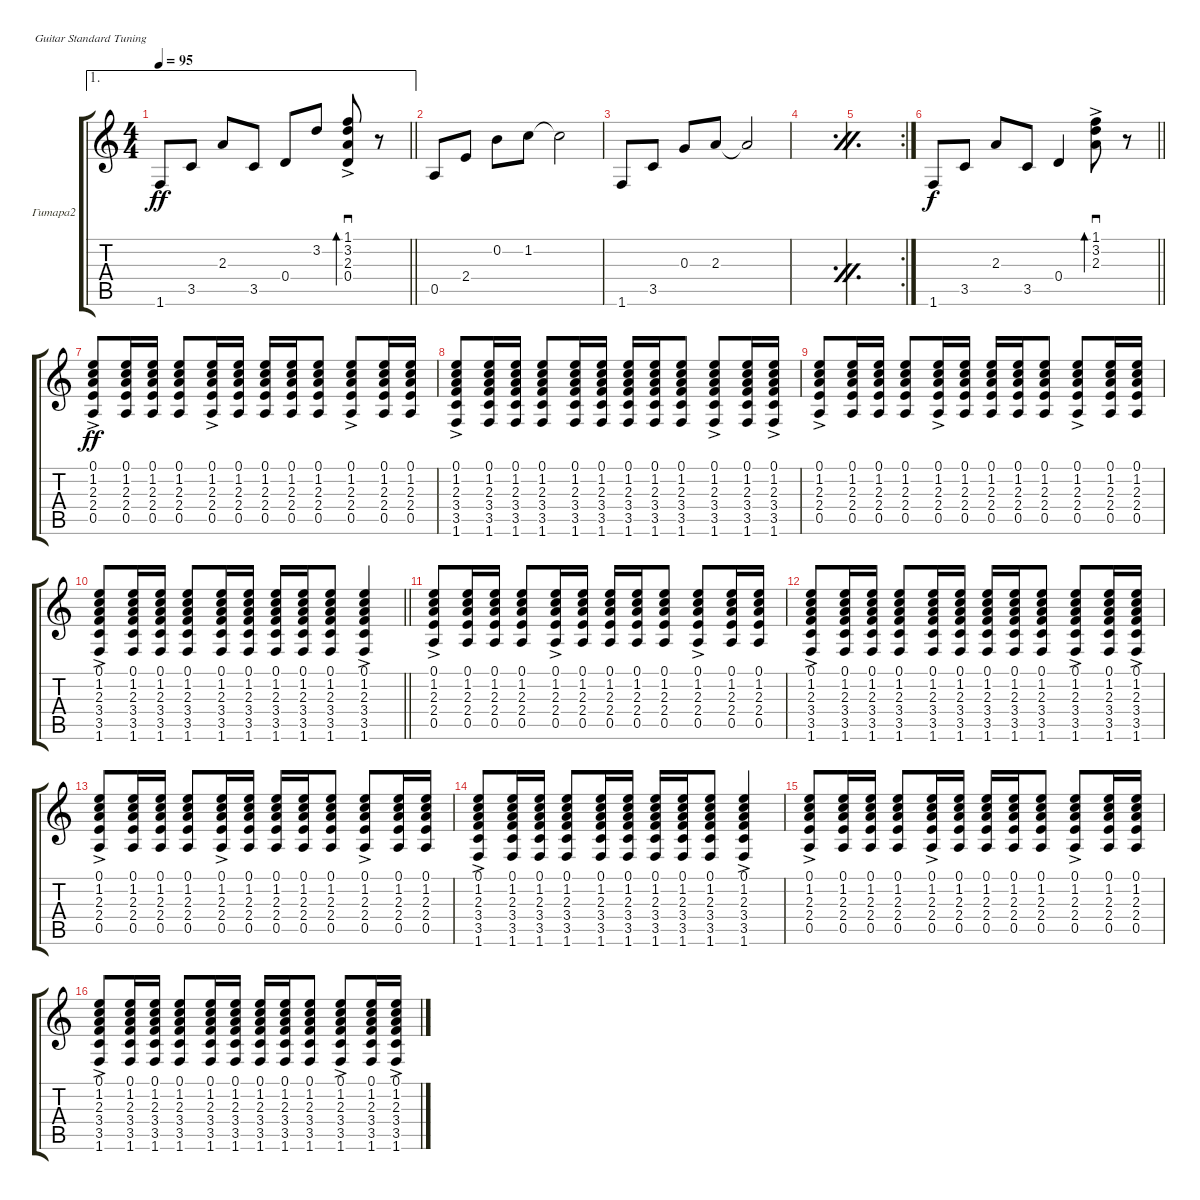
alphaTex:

\defaultSystemsLayout 4
\bracketExtendMode groupsimilarinstruments
\firstSystemTrackNameOrientation horizontal
\otherSystemsTrackNameOrientation horizontal
\track ("Гитара2" "Гитара2") {instrument acousticguitarsteel}
\staff {score tabs}
\tuning (E4 B3 G3 D3 A2 E2)
\ae 1
\ts (4 4)
\tempo 95
\clef g2
\barLineRight lightlight
\ks c
1.6.8{dy ff} 3.5.8 2.3.8 3.5.8 0.4.8 3.2.8 (1.1{ac} 3.2 2.3 0.4).8{sd bd 30} r.8 |
0.5.8 2.4.8 0.2.8 1.2.8 1.2{t}.2 |
1.6.8 3.5.8 0.3.8 2.3.8 2.3{t}.2 |
\simile firstofdouble
|
\rc 2
\simile secondofdouble
|
\simile none
\barLineRight lightlight
1.6.8{dy f} 3.5.8 2.3.8 3.5.8 0.4.4 (2.3 3.2 1.1{ac}).8{sd bd 30} r.8 |
(0.5{ac} 2.4{ac} 2.3{ac} 1.2{ac} 0.1{ac}).8{dy ff} (0.1 1.2 2.3 2.4 0.5).16 (0.5 2.4 2.3 1.2 0.1).16 (0.1 1.2 2.3 2.4 0.5).8 (0.5{ac} 2.4{ac} 2.3{ac} 1.2{ac} 0.1).16 (0.1 1.2 2.3 2.4 0.5).16 (0.5 2.4 2.3 1.2 0.1).16 (0.1 1.2 2.3 2.4 0.5).16 (0.5 2.4 2.3 1.2 0.1).8 (0.1{ac} 1.2{ac} 2.3{ac} 2.4{ac} 0.5{ac}).8 (0.5 2.4 2.3 1.2 0.1).16 (0.1 1.2 2.3 2.4 0.5).16 |
(1.6{ac} 3.5{ac} 3.4{ac} 2.3{ac} 1.2{ac} 0.1{ac}).8 (0.1 1.2 2.3 3.4 3.5 1.6).16 (1.6 3.5 3.4 2.3 1.2 0.1).16 (1.6 3.5 3.4 2.3 1.2 0.1).8 (0.1 1.2 2.3 3.4 3.5 1.6).16 (1.6 3.5 3.4 2.3 1.2 0.1).16 (0.1 1.2 2.3 3.4 3.5 1.6).16 (1.6 3.5 3.4 2.3 1.2 0.1).16 (0.1 1.2 2.3 3.4 3.5 1.6).8 (1.6{ac} 3.5{ac} 3.4{ac} 2.3{ac} 1.2{ac} 0.1{ac}).8 (1.6 3.5 3.4 2.3 1.2 0.1).16 (0.1{ac} 1.2{ac} 2.3{ac} 3.4{ac} 3.5{ac} 1.6{ac}).16 |
(0.5{ac} 2.4{ac} 2.3{ac} 1.2{ac} 0.1{ac}).8 (0.1 1.2 2.3 2.4 0.5).16 (0.5 2.4 2.3 1.2 0.1).16 (0.1 1.2 2.3 2.4 0.5).8 (0.5{ac} 2.4{ac} 2.3{ac} 1.2{ac} 0.1).16 (0.1 1.2 2.3 2.4 0.5).16 (0.5 2.4 2.3 1.2 0.1).16 (0.1 1.2 2.3 2.4 0.5).16 (0.5 2.4 2.3 1.2 0.1).8 (0.1{ac} 1.2{ac} 2.3{ac} 2.4{ac} 0.5{ac}).8 (0.5 2.4 2.3 1.2 0.1).16 (0.1 1.2 2.3 2.4 0.5).16 |
\barLineRight lightlight
(1.6{ac} 3.5{ac} 3.4{ac} 2.3{ac} 1.2{ac} 0.1{ac}).8 (0.1 1.2 2.3 3.4 3.5 1.6).16 (1.6 3.5 3.4 2.3 1.2 0.1).16 (1.6 3.5 3.4 2.3 1.2 0.1).8 (0.1 1.2 2.3 3.4 3.5 1.6).16 (1.6 3.5 3.4 2.3 1.2 0.1).16 (0.1 1.2 2.3 3.4 3.5 1.6).16 (1.6 3.5 3.4 2.3 1.2 0.1).16 (0.1 1.2 2.3 3.4 3.5 1.6).8 (0.1{ac} 1.2{ac} 2.3{ac} 3.4{ac} 3.5{ac} 1.6{ac}).4 |
(0.5{ac} 2.4{ac} 2.3{ac} 1.2{ac} 0.1{ac}).8 (0.1 1.2 2.3 2.4 0.5).16 (0.5 2.4 2.3 1.2 0.1).16 (0.1 1.2 2.3 2.4 0.5).8 (0.5{ac} 2.4{ac} 2.3{ac} 1.2{ac} 0.1).16 (0.1 1.2 2.3 2.4 0.5).16 (0.5 2.4 2.3 1.2 0.1).16 (0.1 1.2 2.3 2.4 0.5).16 (0.5 2.4 2.3 1.2 0.1).8 (0.1{ac} 1.2{ac} 2.3{ac} 2.4{ac} 0.5{ac}).8 (0.5 2.4 2.3 1.2 0.1).16 (0.1 1.2 2.3 2.4 0.5).16 |
(1.6{ac} 3.5{ac} 3.4{ac} 2.3{ac} 1.2{ac} 0.1{ac}).8 (0.1 1.2 2.3 3.4 3.5 1.6).16 (1.6 3.5 3.4 2.3 1.2 0.1).16 (1.6 3.5 3.4 2.3 1.2 0.1).8 (0.1 1.2 2.3 3.4 3.5 1.6).16 (1.6 3.5 3.4 2.3 1.2 0.1).16 (0.1 1.2 2.3 3.4 3.5 1.6).16 (1.6 3.5 3.4 2.3 1.2 0.1).16 (0.1 1.2 2.3 3.4 3.5 1.6).8 (1.6{ac} 3.5{ac} 3.4{ac} 2.3{ac} 1.2{ac} 0.1{ac}).8 (1.6 3.5 3.4 2.3 1.2 0.1).16 (0.1{ac} 1.2{ac} 2.3{ac} 3.4{ac} 3.5{ac} 1.6{ac}).16 |
(0.5{ac} 2.4{ac} 2.3{ac} 1.2{ac} 0.1{ac}).8 (0.1 1.2 2.3 2.4 0.5).16 (0.5 2.4 2.3 1.2 0.1).16 (0.1 1.2 2.3 2.4 0.5).8 (0.5{ac} 2.4{ac} 2.3{ac} 1.2{ac} 0.1).16 (0.1 1.2 2.3 2.4 0.5).16 (0.5 2.4 2.3 1.2 0.1).16 (0.1 1.2 2.3 2.4 0.5).16 (0.5 2.4 2.3 1.2 0.1).8 (0.1{ac} 1.2{ac} 2.3{ac} 2.4{ac} 0.5{ac}).8 (0.5 2.4 2.3 1.2 0.1).16 (0.1 1.2 2.3 2.4 0.5).16 |
(1.6{ac} 3.5{ac} 3.4{ac} 2.3{ac} 1.2{ac} 0.1{ac}).8 (0.1 1.2 2.3 3.4 3.5 1.6).16 (1.6 3.5 3.4 2.3 1.2 0.1).16 (1.6 3.5 3.4 2.3 1.2 0.1).8 (0.1 1.2 2.3 3.4 3.5 1.6).16 (1.6 3.5 3.4 2.3 1.2 0.1).16 (0.1 1.2 2.3 3.4 3.5 1.6).16 (1.6 3.5 3.4 2.3 1.2 0.1).16 (0.1 1.2 2.3 3.4 3.5 1.6).8 (0.1{ac} 1.2{ac} 2.3{ac} 3.4{ac} 3.5{ac} 1.6{ac}).4 |
(0.5{ac} 2.4{ac} 2.3{ac} 1.2{ac} 0.1{ac}).8 (0.1 1.2 2.3 2.4 0.5).16 (0.5 2.4 2.3 1.2 0.1).16 (0.1 1.2 2.3 2.4 0.5).8 (0.5{ac} 2.4{ac} 2.3{ac} 1.2{ac} 0.1).16 (0.1 1.2 2.3 2.4 0.5).16 (0.5 2.4 2.3 1.2 0.1).16 (0.1 1.2 2.3 2.4 0.5).16 (0.5 2.4 2.3 1.2 0.1).8 (0.1{ac} 1.2{ac} 2.3{ac} 2.4{ac} 0.5{ac}).8 (0.5 2.4 2.3 1.2 0.1).16 (0.1 1.2 2.3 2.4 0.5).16 |
(1.6{ac} 3.5{ac} 3.4{ac} 2.3{ac} 1.2{ac} 0.1{ac}).8 (0.1 1.2 2.3 3.4 3.5 1.6).16 (1.6 3.5 3.4 2.3 1.2 0.1).16 (1.6 3.5 3.4 2.3 1.2 0.1).8 (0.1 1.2 2.3 3.4 3.5 1.6).16 (1.6 3.5 3.4 2.3 1.2 0.1).16 (0.1 1.2 2.3 3.4 3.5 1.6).16 (1.6 3.5 3.4 2.3 1.2 0.1).16 (0.1 1.2 2.3 3.4 3.5 1.6).8 (1.6{ac} 3.5{ac} 3.4{ac} 2.3{ac} 1.2{ac} 0.1{ac}).8 (1.6 3.5 3.4 2.3 1.2 0.1).16 (0.1{ac} 1.2{ac} 2.3{ac} 3.4{ac} 3.5{ac} 1.6{ac}).16
